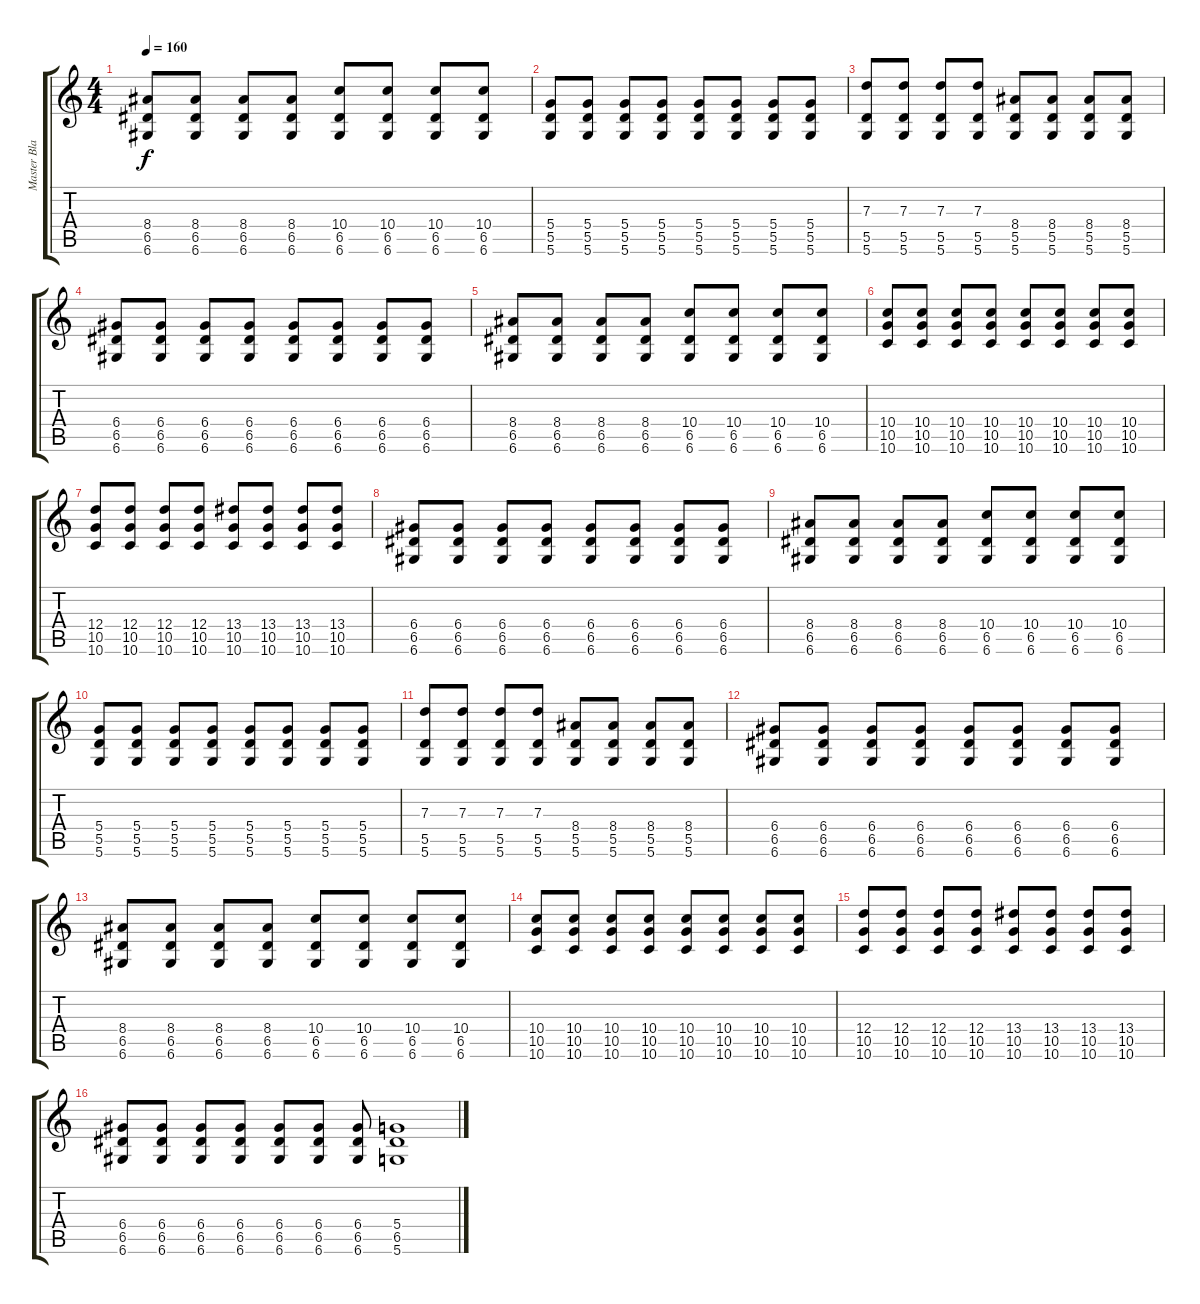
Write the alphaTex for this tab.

\track ("Master Blaster" "Master Bla") {instrument overdrivenguitar}
\staff {score tabs}
\tuning (E4 B3 G3 D3 A2 D2) {hide}
\ts (4 4)
\tempo 160
\clef g2
\ks c
(8.4 6.5 6.6).8{dy f} (8.4 6.5 6.6).8 (8.4 6.5 6.6).8 (8.4 6.5 6.6).8 (10.4 6.5 6.6).8 (10.4 6.5 6.6).8 (10.4 6.5 6.6).8 (10.4 6.5 6.6).8 |
(5.4 5.5 5.6).8 (5.4 5.5 5.6).8 (5.4 5.5 5.6).8 (5.4 5.5 5.6).8 (5.4 5.5 5.6).8 (5.4 5.5 5.6).8 (5.4 5.5 5.6).8 (5.4 5.5 5.6).8 |
(7.3 5.5 5.6).8 (7.3 5.5 5.6).8 (7.3 5.5 5.6).8 (7.3 5.5 5.6).8 (8.4 5.5 5.6).8 (8.4 5.5 5.6).8 (8.4 5.5 5.6).8 (8.4 5.5 5.6).8 |
(6.4 6.5 6.6).8 (6.4 6.5 6.6).8 (6.4 6.5 6.6).8 (6.4 6.5 6.6).8 (6.4 6.5 6.6).8 (6.4 6.5 6.6).8 (6.4 6.5 6.6).8 (6.4 6.5 6.6).8 |
(8.4 6.5 6.6).8 (8.4 6.5 6.6).8 (8.4 6.5 6.6).8 (8.4 6.5 6.6).8 (10.4 6.5 6.6).8 (10.4 6.5 6.6).8 (10.4 6.5 6.6).8 (10.4 6.5 6.6).8 |
(10.4 10.5 10.6).8 (10.4 10.5 10.6).8 (10.4 10.5 10.6).8 (10.4 10.5 10.6).8 (10.4 10.5 10.6).8 (10.4 10.5 10.6).8 (10.4 10.5 10.6).8 (10.4 10.5 10.6).8 |
(12.4 10.5 10.6).8 (12.4 10.5 10.6).8 (12.4 10.5 10.6).8 (12.4 10.5 10.6).8 (13.4 10.5 10.6).8 (13.4 10.5 10.6).8 (13.4 10.5 10.6).8 (13.4 10.5 10.6).8 |
(6.4 6.5 6.6).8 (6.4 6.5 6.6).8 (6.4 6.5 6.6).8 (6.4 6.5 6.6).8 (6.4 6.5 6.6).8 (6.4 6.5 6.6).8 (6.4 6.5 6.6).8 (6.4 6.5 6.6).8 |
(8.4 6.5 6.6).8 (8.4 6.5 6.6).8 (8.4 6.5 6.6).8 (8.4 6.5 6.6).8 (10.4 6.5 6.6).8 (10.4 6.5 6.6).8 (10.4 6.5 6.6).8 (10.4 6.5 6.6).8 |
(5.4 5.5 5.6).8 (5.4 5.5 5.6).8 (5.4 5.5 5.6).8 (5.4 5.5 5.6).8 (5.4 5.5 5.6).8 (5.4 5.5 5.6).8 (5.4 5.5 5.6).8 (5.4 5.5 5.6).8 |
(7.3 5.5 5.6).8 (7.3 5.5 5.6).8 (7.3 5.5 5.6).8 (7.3 5.5 5.6).8 (8.4 5.5 5.6).8 (8.4 5.5 5.6).8 (8.4 5.5 5.6).8 (8.4 5.5 5.6).8 |
(6.4 6.5 6.6).8 (6.4 6.5 6.6).8 (6.4 6.5 6.6).8 (6.4 6.5 6.6).8 (6.4 6.5 6.6).8 (6.4 6.5 6.6).8 (6.4 6.5 6.6).8 (6.4 6.5 6.6).8 |
(8.4 6.5 6.6).8 (8.4 6.5 6.6).8 (8.4 6.5 6.6).8 (8.4 6.5 6.6).8 (10.4 6.5 6.6).8 (10.4 6.5 6.6).8 (10.4 6.5 6.6).8 (10.4 6.5 6.6).8 |
(10.4 10.5 10.6).8 (10.4 10.5 10.6).8 (10.4 10.5 10.6).8 (10.4 10.5 10.6).8 (10.4 10.5 10.6).8 (10.4 10.5 10.6).8 (10.4 10.5 10.6).8 (10.4 10.5 10.6).8 |
(12.4 10.5 10.6).8 (12.4 10.5 10.6).8 (12.4 10.5 10.6).8 (12.4 10.5 10.6).8 (13.4 10.5 10.6).8 (13.4 10.5 10.6).8 (13.4 10.5 10.6).8 (13.4 10.5 10.6).8 |
(6.4 6.5 6.6).8 (6.4 6.5 6.6).8 (6.4 6.5 6.6).8 (6.4 6.5 6.6).8 (6.4 6.5 6.6).8 (6.4 6.5 6.6).8 (6.4 6.5 6.6).8 (5.4 6.5 5.6).1
